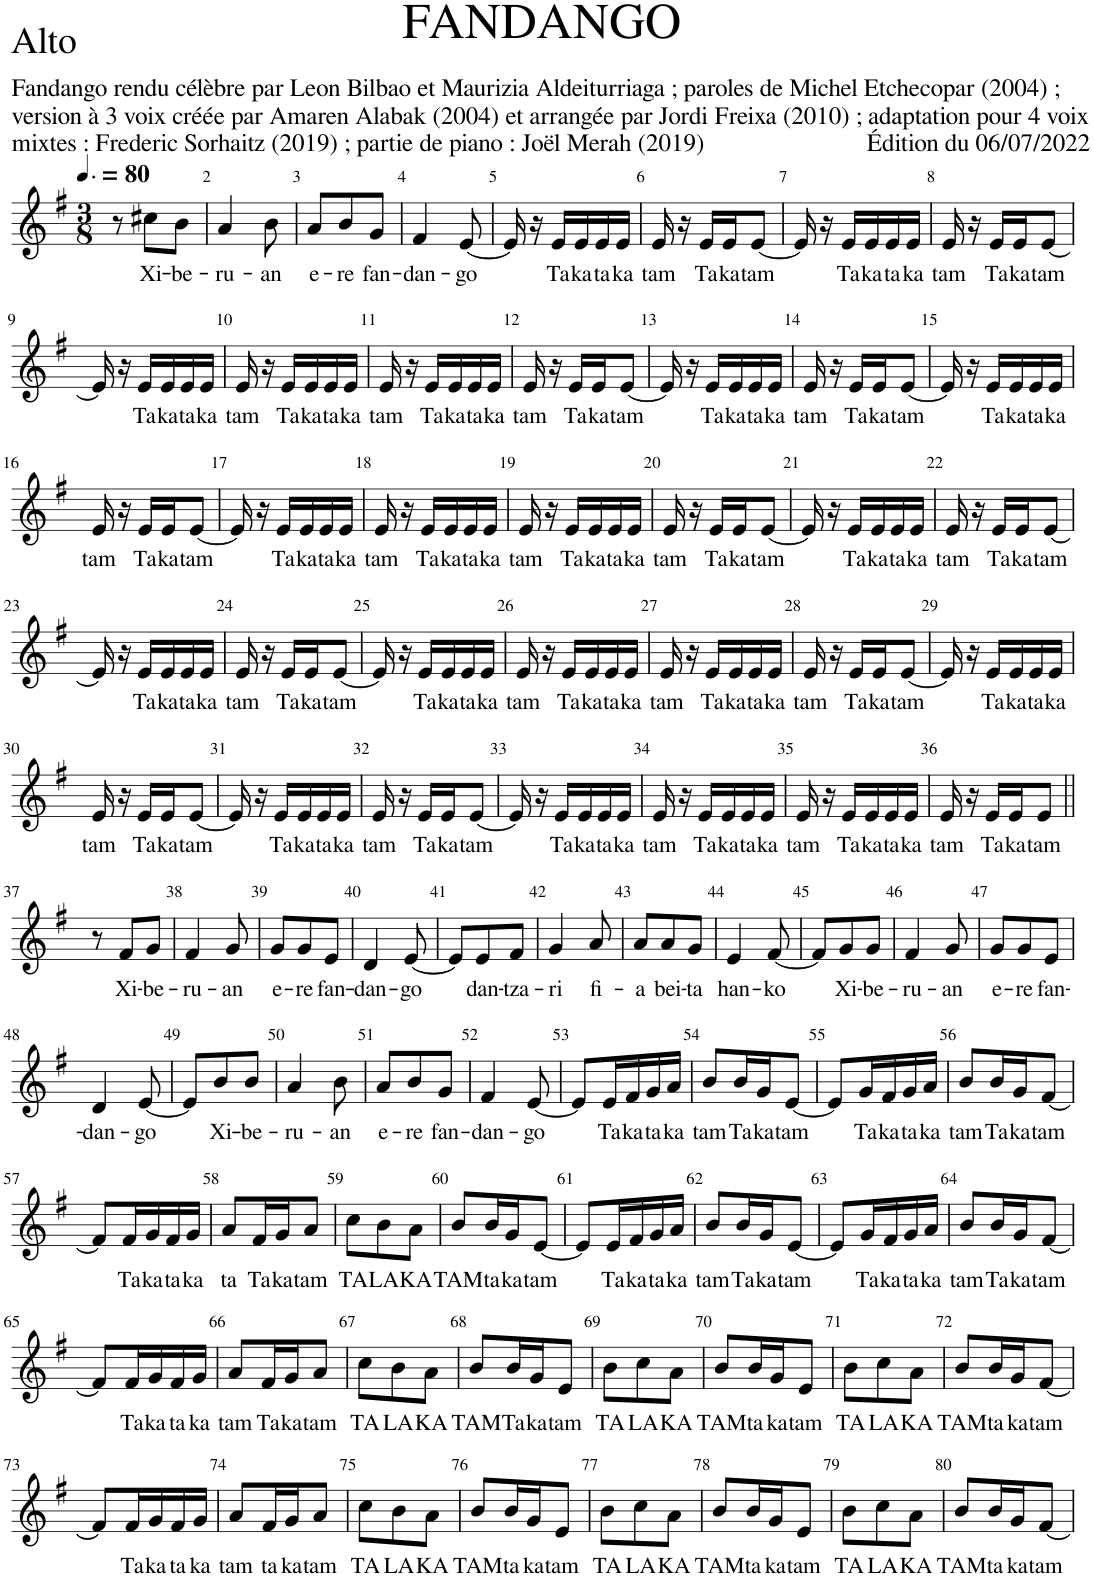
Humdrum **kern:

**kern	**text
*part1	*part1
*staff1	*staff1
*I"Alto	*
*I'A.	*
*clefG2	*
*k[f#]	*
*M3/8	*
*MM120	*
=1	=1
8r	.
!	!LO:LY:b
8cc#X\L	Xi-
!	!LO:LY:b
8b\J	-be-
=2	=2
!	!LO:LY:b
4a/	-ru-
!	!LO:LY:b
8b\	-an
=3	=3
!	!LO:LY:b
8a/L	e-
!	!LO:LY:b
8b/	-re
!	!LO:LY:b
8g/J	fan-
=4	=4
!	!LO:LY:b
4f#/	-dan-
!	!LO:LY:b
[8e/	-go
=5	=5
16e/]	.
16r	.
!	!LO:LY:b
16e/LL	Ta
!	!LO:LY:b
16e/	ka
!	!LO:LY:b
16e/	ta
!	!LO:LY:b
16e/JJ	ka
=6	=6
!	!LO:LY:b
16e/	tam
16r	.
!	!LO:LY:b
16e/LL	Ta
!	!LO:LY:b
16e/J	ka
!	!LO:LY:b
[8e/J	tam
=7	=7
16e/]	.
16r	.
!	!LO:LY:b
16e/LL	Ta
!	!LO:LY:b
16e/	ka
!	!LO:LY:b
16e/	ta
!	!LO:LY:b
16e/JJ	ka
=8	=8
!	!LO:LY:b
16e/	tam
16r	.
!	!LO:LY:b
16e/LL	Ta
!	!LO:LY:b
16e/J	ka
!	!LO:LY:b
[8e/J	tam
!!LO:LB:g=z
=9	=9
16e/]	.
16r	.
!	!LO:LY:b
16e/LL	Ta
!	!LO:LY:b
16e/	ka
!	!LO:LY:b
16e/	ta
!	!LO:LY:b
16e/JJ	ka
=10	=10
!	!LO:LY:b
16e/	tam
16r	.
!	!LO:LY:b
16e/LL	Ta
!	!LO:LY:b
16e/	ka
!	!LO:LY:b
16e/	ta
!	!LO:LY:b
16e/JJ	ka
=11	=11
!	!LO:LY:b
16e/	tam
16r	.
!	!LO:LY:b
16e/LL	Ta
!	!LO:LY:b
16e/	ka
!	!LO:LY:b
16e/	ta
!	!LO:LY:b
16e/JJ	ka
=12	=12
!	!LO:LY:b
16e/	tam
16r	.
!	!LO:LY:b
16e/LL	Ta
!	!LO:LY:b
16e/J	ka
!	!LO:LY:b
[8e/J	tam
=13	=13
16e/]	.
16r	.
!	!LO:LY:b
16e/LL	Ta
!	!LO:LY:b
16e/	ka
!	!LO:LY:b
16e/	ta
!	!LO:LY:b
16e/JJ	ka
=14	=14
!	!LO:LY:b
16e/	tam
16r	.
!	!LO:LY:b
16e/LL	Ta
!	!LO:LY:b
16e/J	ka
!	!LO:LY:b
[8e/J	tam
=15	=15
16e/]	.
16r	.
!	!LO:LY:b
16e/LL	Ta
!	!LO:LY:b
16e/	ka
!	!LO:LY:b
16e/	ta
!	!LO:LY:b
16e/JJ	ka
!!LO:LB:g=z
=16	=16
!	!LO:LY:b
16e/	tam
16r	.
!	!LO:LY:b
16e/LL	Ta
!	!LO:LY:b
16e/J	ka
!	!LO:LY:b
[8e/J	tam
=17	=17
16e/]	.
16r	.
!	!LO:LY:b
16e/LL	Ta
!	!LO:LY:b
16e/	ka
!	!LO:LY:b
16e/	ta
!	!LO:LY:b
16e/JJ	ka
=18	=18
!	!LO:LY:b
16e/	tam
16r	.
!	!LO:LY:b
16e/LL	Ta
!	!LO:LY:b
16e/	ka
!	!LO:LY:b
16e/	ta
!	!LO:LY:b
16e/JJ	ka
=19	=19
!	!LO:LY:b
16e/	tam
16r	.
!	!LO:LY:b
16e/LL	Ta
!	!LO:LY:b
16e/	ka
!	!LO:LY:b
16e/	ta
!	!LO:LY:b
16e/JJ	ka
=20	=20
!	!LO:LY:b
16e/	tam
16r	.
!	!LO:LY:b
16e/LL	Ta
!	!LO:LY:b
16e/J	ka
!	!LO:LY:b
[8e/J	tam
=21	=21
16e/]	.
16r	.
!	!LO:LY:b
16e/LL	Ta
!	!LO:LY:b
16e/	ka
!	!LO:LY:b
16e/	ta
!	!LO:LY:b
16e/JJ	ka
=22	=22
!	!LO:LY:b
16e/	tam
16r	.
!	!LO:LY:b
16e/LL	Ta
!	!LO:LY:b
16e/J	ka
!	!LO:LY:b
[8e/J	tam
!!LO:LB:g=z
=23	=23
16e/]	.
16r	.
!	!LO:LY:b
16e/LL	Ta
!	!LO:LY:b
16e/	ka
!	!LO:LY:b
16e/	ta
!	!LO:LY:b
16e/JJ	ka
=24	=24
!	!LO:LY:b
16e/	tam
16r	.
!	!LO:LY:b
16e/LL	Ta
!	!LO:LY:b
16e/J	ka
!	!LO:LY:b
[8e/J	tam
=25	=25
16e/]	.
16r	.
!	!LO:LY:b
16e/LL	Ta
!	!LO:LY:b
16e/	ka
!	!LO:LY:b
16e/	ta
!	!LO:LY:b
16e/JJ	ka
=26	=26
!	!LO:LY:b
16e/	tam
16r	.
!	!LO:LY:b
16e/LL	Ta
!	!LO:LY:b
16e/	ka
!	!LO:LY:b
16e/	ta
!	!LO:LY:b
16e/JJ	ka
=27	=27
!	!LO:LY:b
16e/	tam
16r	.
!	!LO:LY:b
16e/LL	Ta
!	!LO:LY:b
16e/	ka
!	!LO:LY:b
16e/	ta
!	!LO:LY:b
16e/JJ	ka
=28	=28
!	!LO:LY:b
16e/	tam
16r	.
!	!LO:LY:b
16e/LL	Ta
!	!LO:LY:b
16e/J	ka
!	!LO:LY:b
[8e/J	tam
=29	=29
16e/]	.
16r	.
!	!LO:LY:b
16e/LL	Ta
!	!LO:LY:b
16e/	ka
!	!LO:LY:b
16e/	ta
!	!LO:LY:b
16e/JJ	ka
!!LO:LB:g=z
=30	=30
!	!LO:LY:b
16e/	tam
16r	.
!	!LO:LY:b
16e/LL	Ta
!	!LO:LY:b
16e/J	ka
!	!LO:LY:b
[8e/J	tam
=31	=31
16e/]	.
16r	.
!	!LO:LY:b
16e/LL	Ta
!	!LO:LY:b
16e/	ka
!	!LO:LY:b
16e/	ta
!	!LO:LY:b
16e/JJ	ka
=32	=32
!	!LO:LY:b
16e/	tam
16r	.
!	!LO:LY:b
16e/LL	Ta
!	!LO:LY:b
16e/J	ka
!	!LO:LY:b
[8e/J	tam
=33	=33
16e/]	.
16r	.
!	!LO:LY:b
16e/LL	Ta
!	!LO:LY:b
16e/	ka
!	!LO:LY:b
16e/	ta
!	!LO:LY:b
16e/JJ	ka
=34	=34
!	!LO:LY:b
16e/	tam
16r	.
!	!LO:LY:b
16e/LL	Ta
!	!LO:LY:b
16e/	ka
!	!LO:LY:b
16e/	ta
!	!LO:LY:b
16e/JJ	ka
=35	=35
!	!LO:LY:b
16e/	tam
16r	.
!	!LO:LY:b
16e/LL	Ta
!	!LO:LY:b
16e/	ka
!	!LO:LY:b
16e/	ta
!	!LO:LY:b
16e/JJ	ka
=36	=36
!	!LO:LY:b
16e/	tam
16r	.
!	!LO:LY:b
16e/LL	Ta
!	!LO:LY:b
16e/J	ka
!	!LO:LY:b
8e/J	tam
!!LO:LB:g=z
=37||	=37||
8r	.
!	!LO:LY:b
8f#/L	Xi-
!	!LO:LY:b
8g/J	-be-
=38	=38
!	!LO:LY:b
4f#/	-ru-
!	!LO:LY:b
8g/	-an
=39	=39
!	!LO:LY:b
8g/L	e-
!	!LO:LY:b
8g/	-re
!	!LO:LY:b
8e/J	fan-
=40	=40
!	!LO:LY:b
4d/	-dan-
!	!LO:LY:b
[8e/	-go
=41	=41
8e/L]	.
!	!LO:LY:b
8e/	dan-
!	!LO:LY:b
8f#/J	-tza-
=42	=42
!	!LO:LY:b
4g/	-ri
!	!LO:LY:b
8a/	fi-
=43	=43
!	!LO:LY:b
8a/L	-a
!	!LO:LY:b
8a/	bei-
!	!LO:LY:b
8g/J	-ta
=44	=44
!	!LO:LY:b
4e/	han-
!	!LO:LY:b
[8f#/	-ko
=45	=45
8f#/L]	.
!	!LO:LY:b
8g/	Xi-
!	!LO:LY:b
8g/J	-be-
=46	=46
!	!LO:LY:b
4f#/	-ru-
!	!LO:LY:b
8g/	-an
=47	=47
!	!LO:LY:b
8g/L	e-
!	!LO:LY:b
8g/	-re
!	!LO:LY:b
8e/J	fan-
!!LO:LB:g=z
=48	=48
!	!LO:LY:b
4d/	-dan-
!	!LO:LY:b
[8e/	-go
=49	=49
8e/L]	.
!	!LO:LY:b
8b/	Xi-
!	!LO:LY:b
8b/J	-be-
=50	=50
!	!LO:LY:b
4a/	-ru-
!	!LO:LY:b
8b\	-an
=51	=51
!	!LO:LY:b
8a/L	e-
!	!LO:LY:b
8b/	-re
!	!LO:LY:b
8g/J	fan-
=52	=52
!	!LO:LY:b
4f#/	-dan-
!	!LO:LY:b
[8e/	-go
=53	=53
8e/L]	.
!	!LO:LY:b
16e/L	Ta
!	!LO:LY:b
16f#/	ka
!	!LO:LY:b
16g/	ta
!	!LO:LY:b
16a/JJ	ka
=54	=54
!	!LO:LY:b
8b/L	tam
!	!LO:LY:b
16b/L	Ta
!	!LO:LY:b
16g/J	ka
!	!LO:LY:b
[8e/J	tam
=55	=55
8e/L]	.
!	!LO:LY:b
16g/L	Ta
!	!LO:LY:b
16f#/	ka
!	!LO:LY:b
16g/	ta
!	!LO:LY:b
16a/JJ	ka
=56	=56
!	!LO:LY:b
8b/L	tam
!	!LO:LY:b
16b/L	Ta
!	!LO:LY:b
16g/J	ka
!	!LO:LY:b
[8f#/J	tam
!!LO:LB:g=z
=57	=57
8f#/L]	.
!	!LO:LY:b
16f#/L	Ta
!	!LO:LY:b
16g/	ka
!	!LO:LY:b
16f#/	ta
!	!LO:LY:b
16g/JJ	ka
=58	=58
!	!LO:LY:b
8a/L	ta
!	!LO:LY:b
16f#/L	Ta
!	!LO:LY:b
16g/J	ka
!	!LO:LY:b
8a/J	tam
=59	=59
!	!LO:LY:b
8cc\L	TA
!	!LO:LY:b
8b\	LA
!	!LO:LY:b
8a\J	KA
=60	=60
!	!LO:LY:b
8b/L	TAM
!	!LO:LY:b
16b/L	ta
!	!LO:LY:b
16g/J	ka
!	!LO:LY:b
[8e/J	tam
=61	=61
8e/L]	.
!	!LO:LY:b
16e/L	Ta
!	!LO:LY:b
16f#/	ka
!	!LO:LY:b
16g/	ta
!	!LO:LY:b
16a/JJ	ka
=62	=62
!	!LO:LY:b
8b/L	tam
!	!LO:LY:b
16b/L	Ta
!	!LO:LY:b
16g/J	ka
!	!LO:LY:b
[8e/J	tam
=63	=63
8e/L]	.
!	!LO:LY:b
16g/L	Ta
!	!LO:LY:b
16f#/	ka
!	!LO:LY:b
16g/	ta
!	!LO:LY:b
16a/JJ	ka
=64	=64
!	!LO:LY:b
8b/L	tam
!	!LO:LY:b
16b/L	Ta
!	!LO:LY:b
16g/J	ka
!	!LO:LY:b
[8f#/J	tam
!!LO:LB:g=z
=65	=65
8f#/L]	.
!	!LO:LY:b
16f#/L	Ta
!	!LO:LY:b
16g/	ka
!	!LO:LY:b
16f#/	ta
!	!LO:LY:b
16g/JJ	ka
=66	=66
!	!LO:LY:b
8a/L	tam
!	!LO:LY:b
16f#/L	Ta
!	!LO:LY:b
16g/J	ka
!	!LO:LY:b
8a/J	tam
=67	=67
!	!LO:LY:b
8cc\L	TA
!	!LO:LY:b
8b\	LA
!	!LO:LY:b
8a\J	KA
=68	=68
!	!LO:LY:b
8b/L	TAM
!	!LO:LY:b
16b/L	Ta
!	!LO:LY:b
16g/J	ka
!	!LO:LY:b
8e/J	tam
=69	=69
!	!LO:LY:b
8b\L	TA
!	!LO:LY:b
8cc\	LA
!	!LO:LY:b
8a\J	KA
=70	=70
!	!LO:LY:b
8b/L	TAM
!	!LO:LY:b
16b/L	ta
!	!LO:LY:b
16g/J	ka
!	!LO:LY:b
8e/J	tam
=71	=71
!	!LO:LY:b
8b\L	TA
!	!LO:LY:b
8cc\	LA
!	!LO:LY:b
8a\J	KA
=72	=72
!	!LO:LY:b
8b/L	TAM
!	!LO:LY:b
16b/L	ta
!	!LO:LY:b
16g/J	ka
!	!LO:LY:b
[8f#/J	tam
!!LO:LB:g=z
=73	=73
8f#/L]	.
!	!LO:LY:b
16f#/L	Ta
!	!LO:LY:b
16g/	ka
!	!LO:LY:b
16f#/	ta
!	!LO:LY:b
16g/JJ	ka
=74	=74
!	!LO:LY:b
8a/L	tam
!	!LO:LY:b
16f#/L	ta
!	!LO:LY:b
16g/J	ka
!	!LO:LY:b
8a/J	tam
=75	=75
!	!LO:LY:b
8cc\L	TA
!	!LO:LY:b
8b\	LA
!	!LO:LY:b
8a\J	KA
=76	=76
!	!LO:LY:b
8b/L	TAM
!	!LO:LY:b
16b/L	ta
!	!LO:LY:b
16g/J	ka
!	!LO:LY:b
8e/J	tam
=77	=77
!	!LO:LY:b
8b\L	TA
!	!LO:LY:b
8cc\	LA
!	!LO:LY:b
8a\J	KA
=78	=78
!	!LO:LY:b
8b/L	TAM
!	!LO:LY:b
16b/L	ta
!	!LO:LY:b
16g/J	ka
!	!LO:LY:b
8e/J	tam
=79	=79
!	!LO:LY:b
8b\L	TA
!	!LO:LY:b
8cc\	LA
!	!LO:LY:b
8a\J	KA
=80	=80
!	!LO:LY:b
8b/L	TAM
!	!LO:LY:b
16b/L	ta
!	!LO:LY:b
16g/J	ka
!	!LO:LY:b
[8f#/J	tam
=	=
*-	*-
